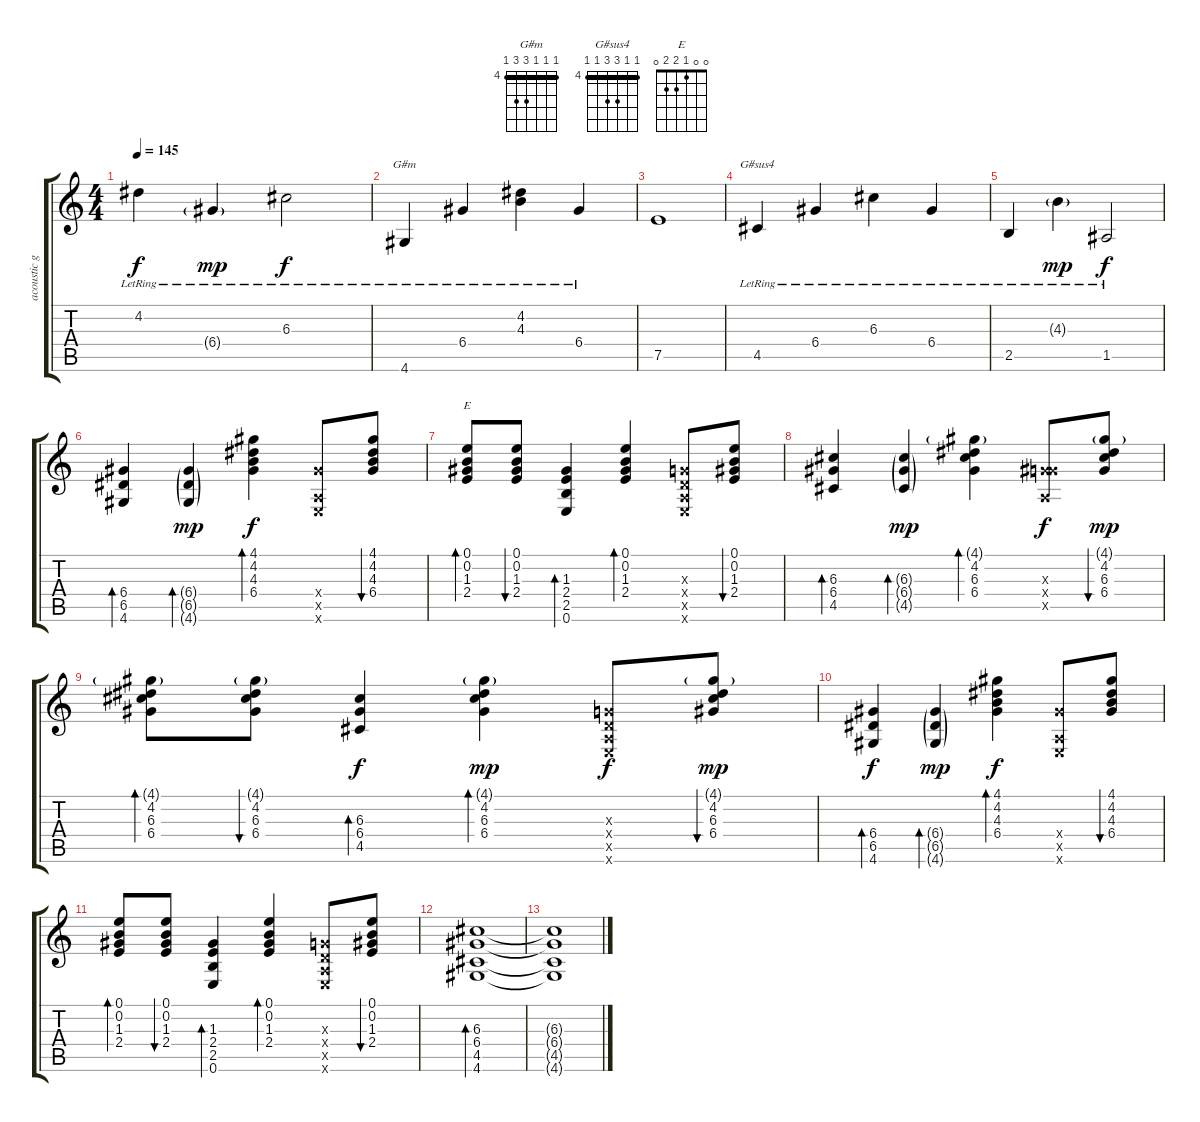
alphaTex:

\track ("acoustic guitar" "acoustic g") {instrument acousticguitarsteel}
\staff {score tabs}
\tuning (E4 B3 G3 D3 A2 E2) {hide}
\chord ("G#m" 4 4 4 6 6 4) {firstfret 4 barre 4}
\chord ("G#sus4" 4 4 6 6 4 4) {firstfret 4 barre 4}
\chord ("E" 0 0 1 2 2 0)
\ts (4 4)
\tempo 145
\clef g2
\ks c
4.2{lr}.4{dy f} 6.4{g lr}.4{dy mp} 6.3{lr}.2{dy f} |
4.6{lr}.4{ch "G#m"} 6.4{lr}.4 (4.2{lr} 4.3{lr}).4 6.4{lr}.4 |
7.5.1 |
4.5{lr}.4{ch "G#sus4"} 6.4{lr}.4 6.3{lr}.4 6.4{lr}.4 |
2.5{lr}.4 4.3{g lr}.4{dy mp} 1.5{lr}.2{dy f} |
(6.4 6.5 4.6).4{bd 60 volume 10} (6.4{g} 6.5{g} 4.6{g}).4{bd 60 dy mp} (4.1 4.2 4.3 6.4).4{bd 60 dy f} (6.4{x} 0.5{x} 0.6{x}).8 (4.1 4.2 4.3 6.4).8{bu 60} |
(0.1 0.2 1.3 2.4).8{bd 60 ch "E"} (0.1 0.2 1.3 2.4).8{bu 60} (1.3 2.4 2.5 0.6).4{bd 60} (0.1 0.2 1.3 2.4).4{bd 60} (0.3{x} 0.4{x} 0.5{x} 0.6{x}).8 (0.1 0.2 1.3 2.4).8{bu 60} |
(6.3 6.4 4.5).4{bd 60} (6.3{g} 6.4{g} 4.5{g}).4{bd 60 dy mp} (4.1{g} 4.2 6.3 6.4).4{bd 60} (0.3{x} 6.4{x} 0.5{x}).8{dy f} (4.1{g} 4.2 6.3 6.4).8{bu 60 dy mp} |
(4.1{g} 4.2 6.3 6.4).8{bd 60} (4.1{g} 4.2 6.3 6.4).8{bu 60} (6.3 6.4 4.5).4{bd 60 dy f} (4.1{g} 4.2 6.3 6.4).4{bd 60 dy mp} (0.3{x} 0.4{x} 0.5{x} 0.6{x}).8{dy f} (4.1{g} 4.2 6.3 6.4).8{bu 60 dy mp} |
(6.4 6.5 4.6).4{bd 60 dy f} (6.4{g} 6.5{g} 4.6{g}).4{bd 60 dy mp} (4.1 4.2 4.3 6.4).4{bd 60 dy f} (6.4{x} 0.5{x} 0.6{x}).8 (4.1 4.2 4.3 6.4).8{bu 60} |
(0.1 0.2 1.3 2.4).8{bd 60} (0.1 0.2 1.3 2.4).8{bu 60} (1.3 2.4 2.5 0.6).4{bd 60} (0.1 0.2 1.3 2.4).4{bd 60} (0.3{x} 0.4{x} 0.5{x} 0.6{x}).8 (0.1 0.2 1.3 2.4).8{bu 60} |
(6.3 6.4 4.5 4.6).1{bd 240} |
(6.3{t} 6.4{t} 4.5{t} 4.6{t}).1
